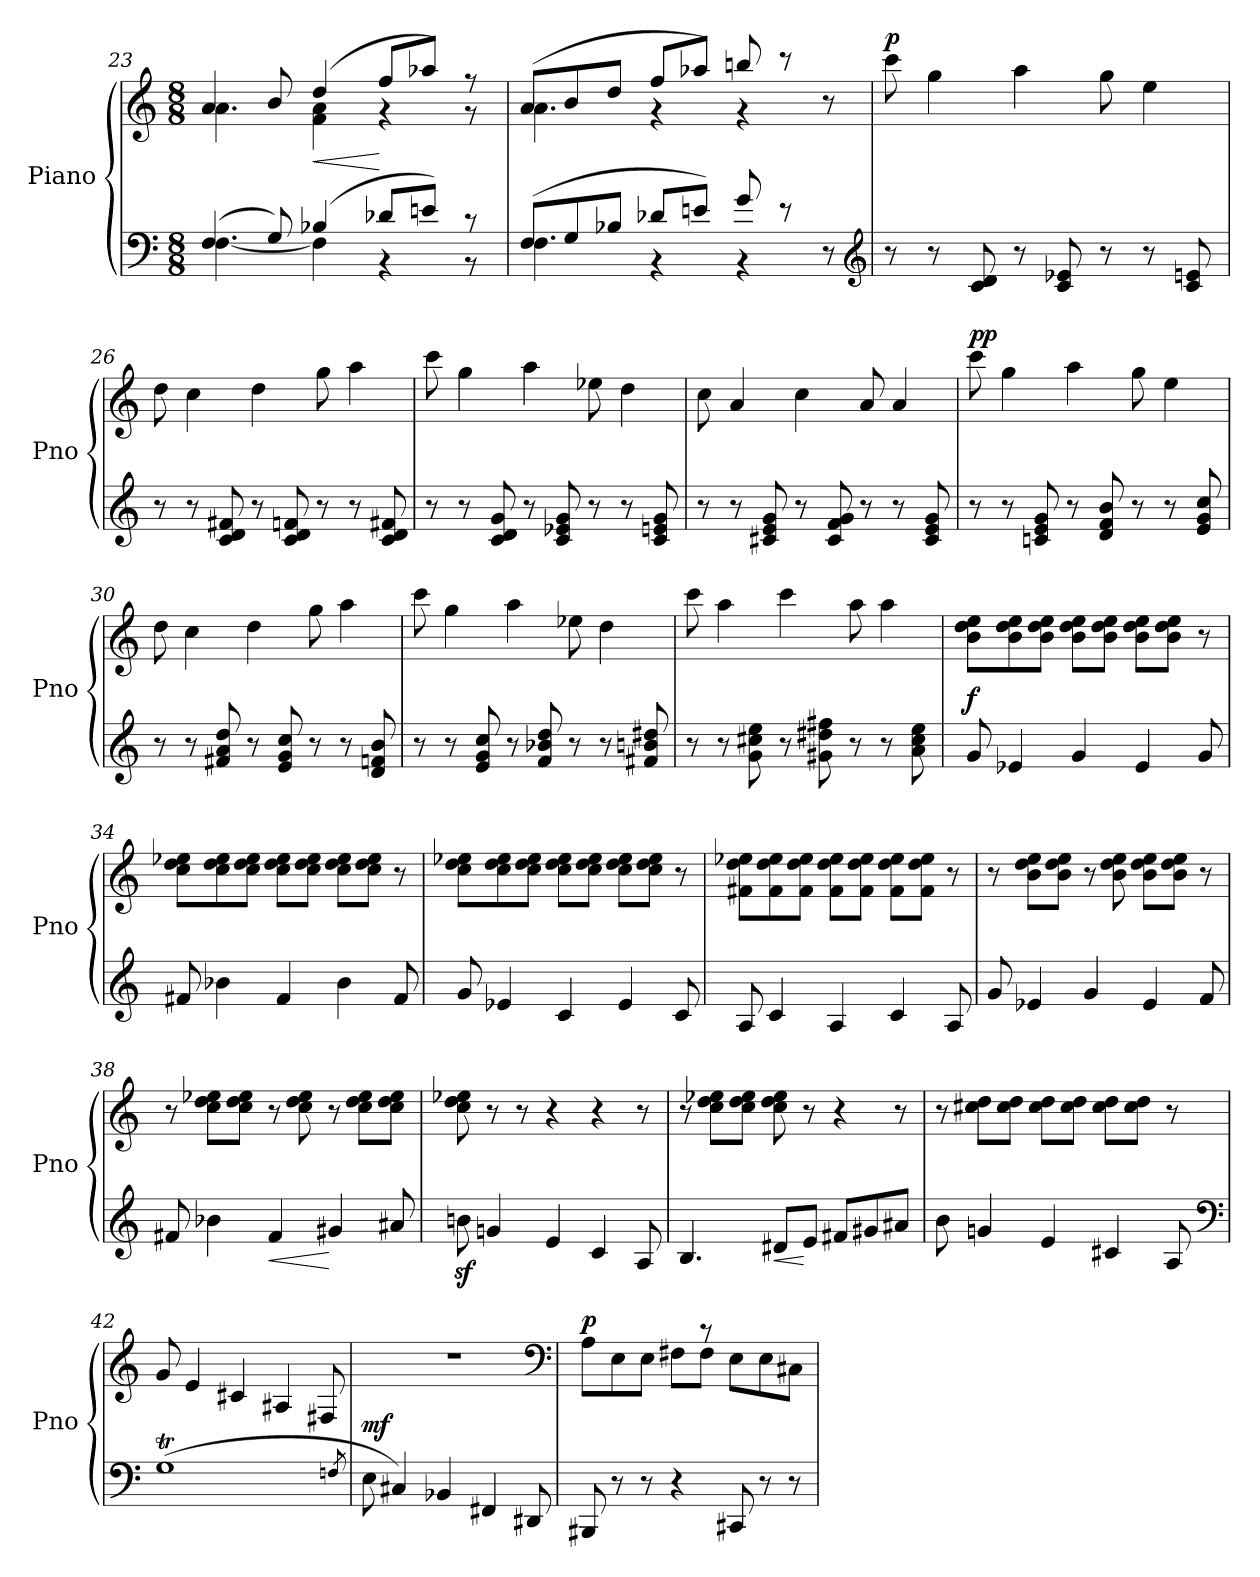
**kern	**dynam	**kern	**dynam
*part2	*part2	*part1	*part1
*staff2	*staff2	*staff1	*staff1
*I"Piano	*	*I"Piano	*
*I'Pno	*	*I'Pno	*
*clefF4	*	*clefG2	*
*M8/8	*	*M8/8	*
=23	=23	=23	=23
*^	*	*^	*
(4F/	[4.F\	.	4a/	4.a\	.
8G/)	.	.	8b/	.	.
!	!	!	!	!	!LO:HP:b
(4B-X/	4F\]	.	(4dd/	4f\ 4a\	<
8d-X/L	4r	.	8ff/L	4r	[
8en/J)	.	.	8aa-X/J)	.	.
8r	8r	.	8r	8r	.
=24	=24	=24	=24	=24	=24
(8F/L	4.F\	.	(8a/L	4.a\	.
8G/	.	.	8b/	.	.
8B-X/J	.	.	8dd/J	.	.
8d-X/L	4r	.	8ff/L	4r	.
8en/J)	.	.	8aa-X/J)	.	.
8g/	4r	.	8bbn/	4r	.
8r	.	.	8r	.	.
8r	8ryy	.	8r	8ryy	.
*v	*v	*	*	*	*
*	*	*v	*v	*
*clefG2	*	*	*
=25	=25	=25	=25
*^	*	*^	*
!	!	!	!	!	!LO:DY:a
*v	*v	*	*	*	*
*	*	*v	*v	*
8r	.	8ccc\	p
8r	.	4gg\	.
8c/ 8d/	.	.	.
8r	.	4aa\	.
8c/ 8e-X/	.	.	.
8r	.	8gg\	.
8r	.	4ee\	.
8c/ 8en/	.	.	.
!!LO:LB:g=z
=26	=26	=26	=26
8r	.	8dd\	.
8r	.	4cc\	.
8c/ 8d/ 8f#X/	.	.	.
8r	.	4dd\	.
8c/ 8d/ 8fn/	.	.	.
8r	.	8gg\	.
8r	.	4aa\	.
8c/ 8d/ 8f#X/	.	.	.
=27	=27	=27	=27
8r	.	8ccc\	.
8r	.	4gg\	.
8c/ 8d/ 8g/	.	.	.
8r	.	4aa\	.
8c/ 8e-X/ 8g/	.	.	.
8r	.	8ee-X\	.
8r	.	4dd\	.
8c/ 8en/ 8g/	.	.	.
=28	=28	=28	=28
8r	.	8cc\	.
8r	.	4a/	.
8c#X/ 8e/ 8g/	.	.	.
8r	.	4cc\	.
8c#/ 8f/ 8g/	.	.	.
8r	.	8a/	.
8r	.	4a/	.
8c#/ 8e/ 8g/	.	.	.
=29	=29	=29	=29
!	!	!	!LO:DY:a
8r	.	8ccc\	pp
8r	.	4gg\	.
8cn/ 8e/ 8g/	.	.	.
8r	.	4aa\	.
8d/ 8f/ 8b/	.	.	.
8r	.	8gg\	.
8r	.	4ee\	.
8e/ 8g/ 8cc/	.	.	.
!!LO:LB:g=z
=30	=30	=30	=30
8r	.	8dd\	.
8r	.	4cc\	.
8f#X/ 8a/ 8dd/	.	.	.
8r	.	4dd\	.
8e/ 8g/ 8cc/	.	.	.
8r	.	8gg\	.
8r	.	4aa\	.
8d/ 8fn/ 8b/	.	.	.
=31	=31	=31	=31
8r	.	8ccc\	.
8r	.	4gg\	.
8e/ 8g/ 8cc/	.	.	.
8r	.	4aa\	.
8f/ 8b-X/ 8dd/	.	.	.
8r	.	8ee-X\	.
8r	.	4dd\	.
8f#X/ 8bn/ 8dd#X/	.	.	.
=32	=32	=32	=32
8r	.	8ccc\	.
8r	.	4aa\	.
8g\ 8cc#X\ 8ee\	.	.	.
8r	.	4ccc\	.
8g#X\ 8dd#X\ 8ff#X\	.	.	.
8r	.	8aa\	.
8r	.	4aa\	.
8a\ 8cc#\ 8ee\	.	.	.
=33	=33	=33	=33
!	!LO:DY:a	!	!
8g/	f	8b\ 8dd\ 8ee\L	.
4e-X/	.	8b\ 8dd\ 8ee\	.
.	.	8b\ 8dd\ 8ee\J	.
4g/	.	8b\ 8dd\ 8ee\L	.
.	.	8b\ 8dd\ 8ee\J	.
4e-/	.	8b\ 8dd\ 8ee\L	.
.	.	8b\ 8dd\ 8ee\J	.
8g/	.	8r	.
!!LO:LB:g=z
=34	=34	=34	=34
8f#X/	.	8cc\ 8dd\ 8ee-X\L	.
4b-X\	.	8cc\ 8dd\ 8ee-\	.
.	.	8cc\ 8dd\ 8ee-\J	.
4f#/	.	8cc\ 8dd\ 8ee-\L	.
.	.	8cc\ 8dd\ 8ee-\J	.
4b-\	.	8cc\ 8dd\ 8ee-\L	.
.	.	8cc\ 8dd\ 8ee-\J	.
8f#/	.	8r	.
=35	=35	=35	=35
8g/	.	8cc\ 8dd\ 8ee-X\L	.
4e-X/	.	8cc\ 8dd\ 8ee-\	.
.	.	8cc\ 8dd\ 8ee-\J	.
4c/	.	8cc\ 8dd\ 8ee-\L	.
.	.	8cc\ 8dd\ 8ee-\J	.
4e-/	.	8cc\ 8dd\ 8ee-\L	.
.	.	8cc\ 8dd\ 8ee-\J	.
8c/	.	8r	.
=36	=36	=36	=36
8A/	.	8f#X\ 8dd\ 8ee-X\L	.
4c/	.	8f#\ 8dd\ 8ee-\	.
.	.	8f#\ 8dd\ 8ee-\J	.
4A/	.	8f#\ 8dd\ 8ee-\L	.
.	.	8f#\ 8dd\ 8ee-\J	.
4c/	.	8f#\ 8dd\ 8ee-\L	.
.	.	8f#\ 8dd\ 8ee-\J	.
8A/	.	8r	.
!!LO:LB:g=z
=37	=37	=37	=37
8g/	.	8r	.
4e-X/	.	8b\ 8dd\ 8ee\L	.
.	.	8b\ 8dd\ 8ee\J	.
4g/	.	8r	.
.	.	8b\ 8dd\ 8ee\	.
4e-/	.	8b\ 8dd\ 8ee\L	.
.	.	8b\ 8dd\ 8ee\J	.
8f/	.	8r	.
=38	=38	=38	=38
8f#X/	.	8r	.
4b-X\	.	8cc\ 8dd\ 8ee-X\L	.
.	.	8cc\ 8dd\ 8ee-\J	.
!	!LO:HP:b	!	!
4f#/	<	8r	.
.	.	8cc\ 8dd\ 8ee-\	.
4g#X/	[	8r	.
.	.	8cc\ 8dd\ 8ee-\L	.
8a#X/	.	8cc\ 8dd\ 8ee-\J	.
=39	=39	=39	=39
8bnz>\	.	8cc\ 8dd\ 8ee-X\	.
4gn/	.	8r	.
.	.	8r	.
4e/	.	4r	.
4c/	.	4r	.
8A/	.	8r	.
!!LO:LB:g=z
=40	=40	=40	=40
4.B/	.	8r	.
.	.	8cc\ 8dd\ 8ee-X\L	.
.	.	8cc\ 8dd\ 8ee-\J	.
!	!LO:HP:b	!	!
8d#X/L	<	8cc\ 8dd\ 8ee-\	.
8e/J	[	8r	.
8f#X/L	.	4r	.
8g#X/	.	.	.
8a#X/J	.	8r	.
=41	=41	=41	=41
8b\	.	8r	.
4gn/	.	8cc#X\ 8dd\L	.
.	.	8cc#\ 8dd\J	.
4e/	.	8cc#\ 8dd\L	.
.	.	8cc#\ 8dd\J	.
4c#X/	.	8cc#\ 8dd\L	.
.	.	8cc#\ 8dd\J	.
8A/	.	8r	.
*clefF4	*	*	*
=42	=42	=42	=42
(1GT\	.	8g/	.
.	.	4e/	.
.	.	4c#X/	.
.	.	4A#X/	.
.	.	8F#X/	.
8qFn/	.	.	.
=43	=43	=43	=43
!	!LO:DY:a	!	!
8E\	mf	1r	.
4C#X/)	.	.	.
4BB-X/	.	.	.
4FF#X/	.	.	.
8DD#X/	.	.	.
*	*	*clefF4	*
!!LO:LB:g=z
=44	=44	=44	=44
*	*	*^	*
!	!	!	!	!LO:DY:a
8BBB#X/	.	2ryy	8A\L	p
8r	.	.	8E\	.
8r	.	.	8E\J	.
4r	.	.	8F#X\L	.
.	.	8r	8F#\J	.
8CC#X/	.	4.ryy	8E\L	.
8r	.	.	8E\	.
8r	.	.	8C#X\J	.
*	*	*v	*v	*
=	=	=	=
*-	*-	*-	*-
